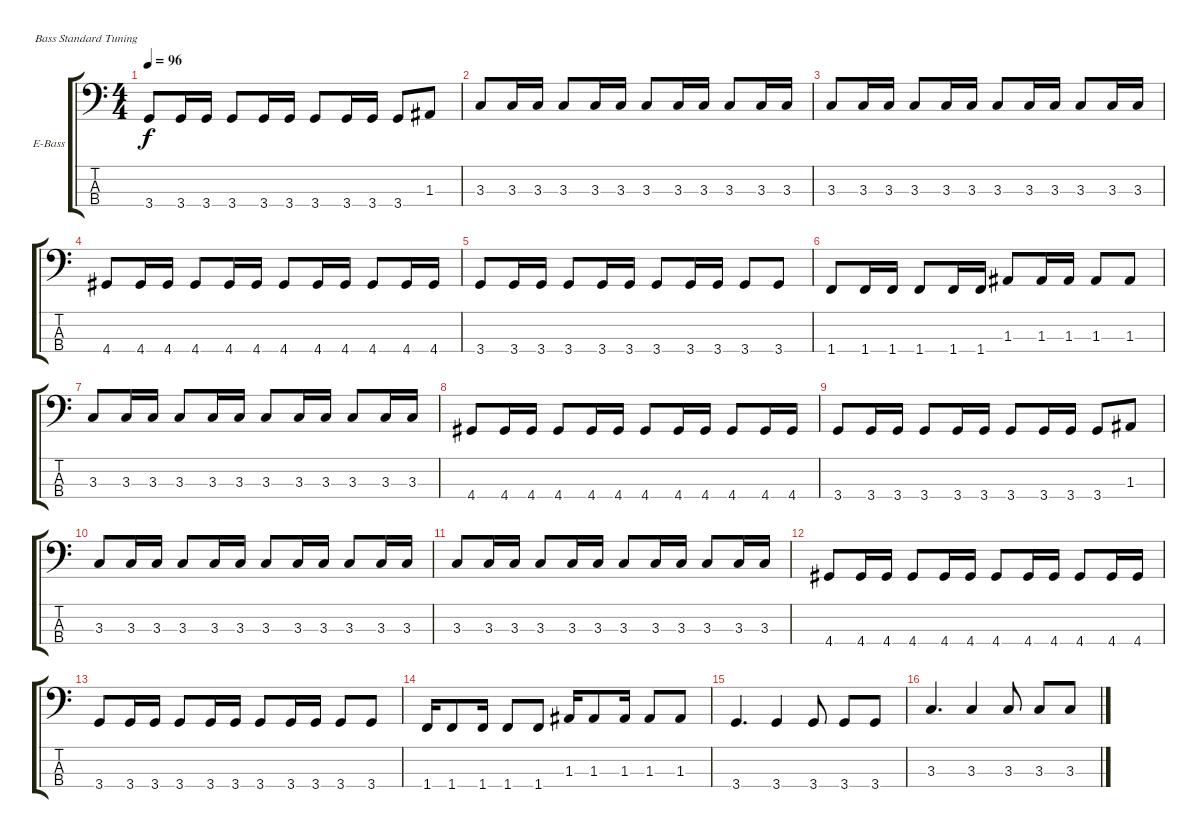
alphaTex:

\defaultSystemsLayout 4
\bracketExtendMode groupsimilarinstruments
\firstSystemTrackNameOrientation horizontal
\otherSystemsTrackNameOrientation horizontal
\track ("Peter Baltes" "E-Bass") {instrument electricbassfinger}
\staff {score tabs}
\tuning (G2 D2 A1 E1)
\ts (4 4)
\tempo 96
\clef f4
\ks c
3.4.8{dy f} 3.4.16 3.4.16 3.4.8 3.4.16 3.4.16 3.4.8 3.4.16 3.4.16 3.4.8 1.3.8 |
3.3.8 3.3.16 3.3.16 3.3.8 3.3.16 3.3.16 3.3.8 3.3.16 3.3.16 3.3.8 3.3.16 3.3.16 |
3.3.8 3.3.16 3.3.16 3.3.8 3.3.16 3.3.16 3.3.8 3.3.16 3.3.16 3.3.8 3.3.16 3.3.16 |
4.4.8 4.4.16 4.4.16 4.4.8 4.4.16 4.4.16 4.4.8 4.4.16 4.4.16 4.4.8 4.4.16 4.4.16 |
3.4.8 3.4.16 3.4.16 3.4.8 3.4.16 3.4.16 3.4.8 3.4.16 3.4.16 3.4.8 3.4.8 |
1.4.8 1.4.16 1.4.16 1.4.8 1.4.16 1.4.16 1.3.8 1.3.16 1.3.16 1.3.8 1.3.8 |
3.3.8 3.3.16 3.3.16 3.3.8 3.3.16 3.3.16 3.3.8 3.3.16 3.3.16 3.3.8 3.3.16 3.3.16 |
4.4.8 4.4.16 4.4.16 4.4.8 4.4.16 4.4.16 4.4.8 4.4.16 4.4.16 4.4.8 4.4.16 4.4.16 |
3.4.8 3.4.16 3.4.16 3.4.8 3.4.16 3.4.16 3.4.8 3.4.16 3.4.16 3.4.8 1.3.8 |
3.3.8 3.3.16 3.3.16 3.3.8 3.3.16 3.3.16 3.3.8 3.3.16 3.3.16 3.3.8 3.3.16 3.3.16 |
3.3.8 3.3.16 3.3.16 3.3.8 3.3.16 3.3.16 3.3.8 3.3.16 3.3.16 3.3.8 3.3.16 3.3.16 |
4.4.8 4.4.16 4.4.16 4.4.8 4.4.16 4.4.16 4.4.8 4.4.16 4.4.16 4.4.8 4.4.16 4.4.16 |
3.4.8 3.4.16 3.4.16 3.4.8 3.4.16 3.4.16 3.4.8 3.4.16 3.4.16 3.4.8 3.4.8 |
1.4.16 1.4.8 1.4.16 1.4.8 1.4.8 1.3.16 1.3.8 1.3.16 1.3.8 1.3.8 |
3.4.4{d} 3.4.4 3.4.8 3.4.8 3.4.8 |
3.3.4{d} 3.3.4 3.3.8 3.3.8 3.3.8
